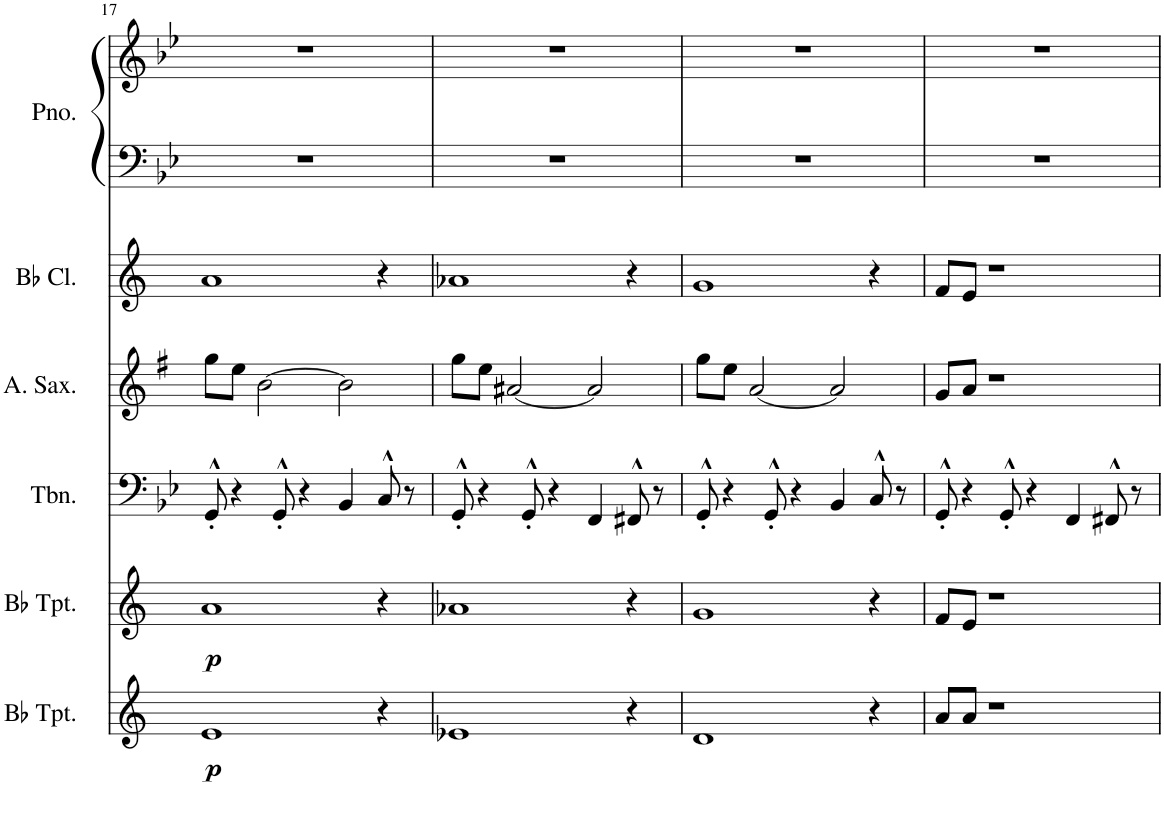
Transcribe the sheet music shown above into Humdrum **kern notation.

**kern	**dynam	**kern	**dynam	**kern	**kern	**kern	**kern	**kern
*part6	*part6	*part5	*part5	*part4	*part3	*part2	*part1	*part1
*staff7	*staff7	*staff6	*staff6	*staff5	*staff4	*staff3	*staff2	*staff1
*I"Bb Trumpet	*	*I"Bb Trumpet	*	*I"Trombone	*I"Alto Saxophone	*I"Bb Clarinet	*I"Piano	*
*I'Bb Tpt.	*	*I'Bb Tpt.	*	*I'Tbn.	*I'A. Sax.	*I'Bb Cl.	*I'Pno.	*
!!LO:PB:g=z
*clefG2	*	*clefG2	*	*clefF4	*clefG2	*clefG2	*clefF4	*clefG2
*Trd1c2	*	*Trd1c2	*	*	*Trd5c9	*Trd1c2	*	*
*k[]	*	*k[]	*	*k[b-e-]	*k[f#]	*k[]	*k[b-e-]	*k[b-e-]
*M5/4	*	*M5/4	*	*M5/4	*M5/4	*M5/4	*M5/4	*M5/4
=17	=17	=17	=17	=17	=17	=17	=17	=17
!	!LO:DY:b	!	!LO:DY:b	!	!	!	!	!
1e	p	1a	p	8GG'^^/	8gg\L	1a	4%5r	4%5r
.	.	.	.	4r	8ee\J	.	.	.
.	.	.	.	.	[2b\	.	.	.
.	.	.	.	8GG'^^/	.	.	.	.
.	.	.	.	4r	.	.	.	.
.	.	.	.	4BB-/	2b\]	.	.	.
4r	.	4r	.	8C^^/	.	4r	.	.
.	.	.	.	8r	.	.	.	.
=18	=18	=18	=18	=18	=18	=18	=18	=18
1e-X	.	1a-X	.	8GG'^^/	8gg\L	1a-X	4%5r	4%5r
.	.	.	.	4r	8ee\J	.	.	.
.	.	.	.	.	[2a#X/	.	.	.
.	.	.	.	8GG'^^/	.	.	.	.
.	.	.	.	4r	.	.	.	.
.	.	.	.	4FF/	2a#/]	.	.	.
4r	.	4r	.	8FF#X^^/	.	4r	.	.
.	.	.	.	8r	.	.	.	.
=19	=19	=19	=19	=19	=19	=19	=19	=19
1d	.	1g	.	8GG'^^/	8gg\L	1g	4%5r	4%5r
.	.	.	.	4r	8ee\J	.	.	.
.	.	.	.	.	[2a/	.	.	.
.	.	.	.	8GG'^^/	.	.	.	.
.	.	.	.	4r	.	.	.	.
.	.	.	.	4BB-/	2a/]	.	.	.
4r	.	4r	.	8C^^/	.	4r	.	.
.	.	.	.	8r	.	.	.	.
=20	=20	=20	=20	=20	=20	=20	=20	=20
8a/L	.	8f/L	.	8GG'^^/	8g/L	8f/L	4%5r	4%5r
8a/J	.	8e/J	.	4r	8a/J	8e/J	.	.
1r	.	1r	.	.	1r	1r	.	.
.	.	.	.	8GG'^^/	.	.	.	.
.	.	.	.	4r	.	.	.	.
.	.	.	.	4FF/	.	.	.	.
.	.	.	.	8FF#X^^/	.	.	.	.
.	.	.	.	8r	.	.	.	.
=	=	=	=	=	=	=	=	=
*-	*-	*-	*-	*-	*-	*-	*-	*-
